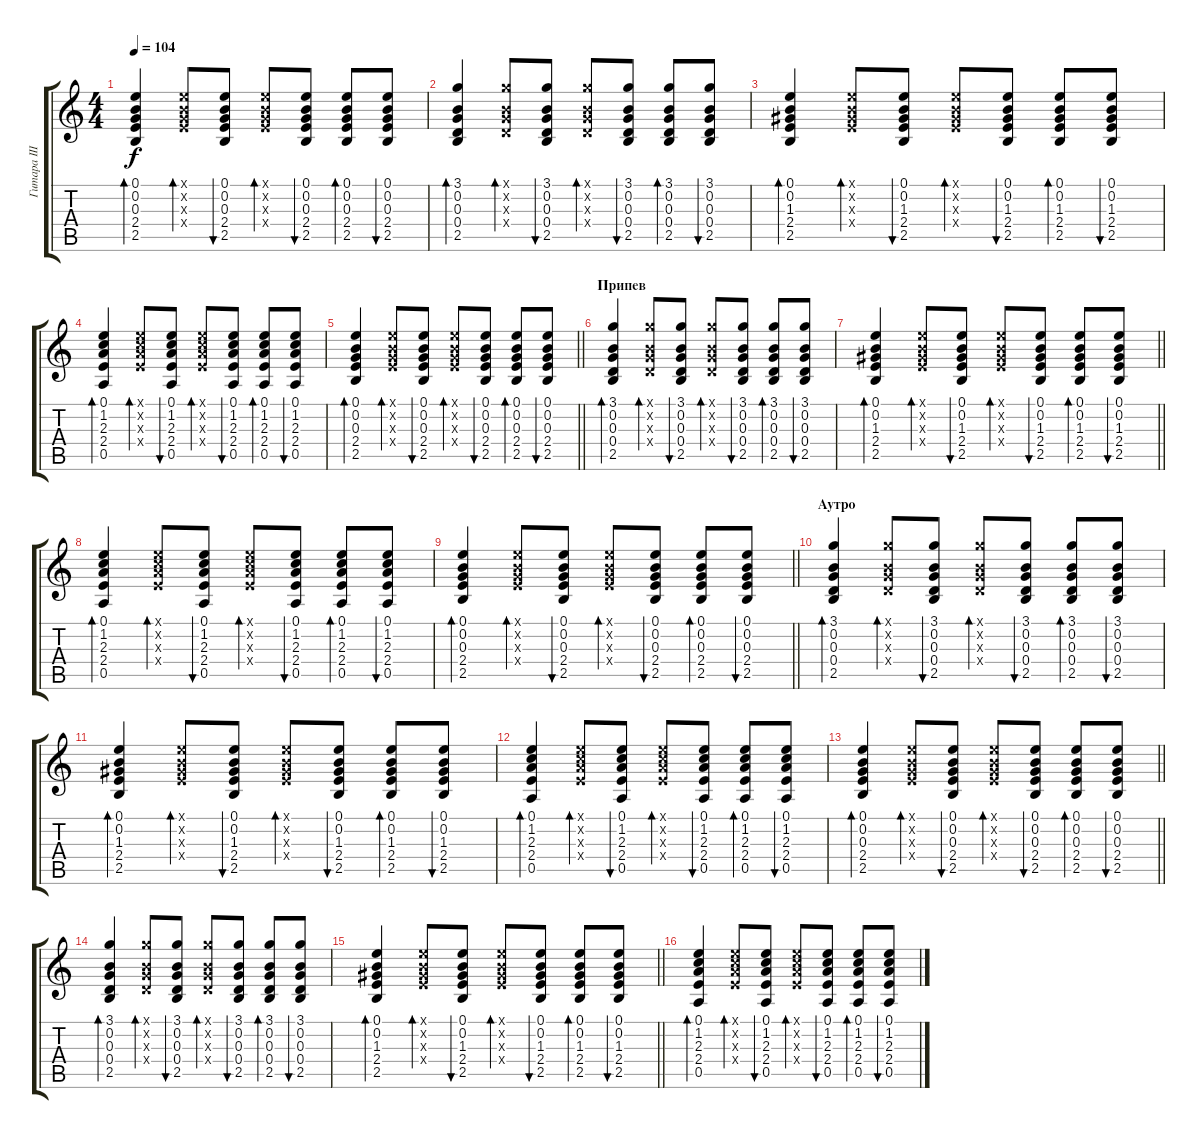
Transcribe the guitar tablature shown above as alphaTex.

\track ("Гитара III" "Гитара III") {instrument electricguitarclean}
\staff {score tabs}
\tuning (E4 B3 G3 D3 A2 E2) {hide}
\ts (4 4)
\tempo 104
\clef g2
\ks c
(0.1 0.2 0.3 2.4 2.5).4{bd 60 dy f} (0.1{x} 0.2{x} 0.3{x} 2.4{x}).8{bd 60} (0.1 0.2 0.3 2.4 2.5).8{bu 60} (0.1{x} 0.2{x} 0.3{x} 2.4{x}).8{bd 60} (0.1 0.2 0.3 2.4 2.5).8{bu 60} (0.1 0.2 0.3 2.4 2.5).8{bd 60} (0.1 0.2 0.3 2.4 2.5).8{bu 60} |
(3.1 0.2 0.3 0.4 2.5).4{bd 60} (3.1{x} 0.2{x} 0.3{x} 0.4{x}).8{bd 60} (3.1 0.2 0.3 0.4 2.5).8{bu 60} (3.1{x} 0.2{x} 0.3{x} 0.4{x}).8{bd 60} (3.1 0.2 0.3 0.4 2.5).8{bu 60} (3.1 0.2 0.3 0.4 2.5).8{bd 60} (3.1 0.2 0.3 0.4 2.5).8{bu 60} |
(0.1 0.2 1.3 2.4 2.5).4{bd 60} (0.1{x} 0.2{x} 1.3{x} 2.4{x}).8{bd 60} (0.1 0.2 1.3 2.4 2.5).8{bu 60} (0.1{x} 0.2{x} 1.3{x} 2.4{x}).8{bd 60} (0.1 0.2 1.3 2.4 2.5).8{bu 60} (0.1 0.2 1.3 2.4 2.5).8{bd 60} (0.1 0.2 1.3 2.4 2.5).8{bu 60} |
(0.1 1.2 2.3 2.4 0.5).4{bd 60} (0.1{x} 1.2{x} 2.3{x} 2.4{x}).8{bd 60} (0.1 1.2 2.3 2.4 0.5).8{bu 60} (0.1{x} 1.2{x} 2.3{x} 2.4{x}).8{bd 60} (0.1 1.2 2.3 2.4 0.5).8{bu 60} (0.1 1.2 2.3 2.4 0.5).8{bd 60} (0.1 1.2 2.3 2.4 0.5).8{bu 60} |
\barLineRight lightlight
(0.1 0.2 0.3 2.4 2.5).4{bd 60} (0.1{x} 0.2{x} 0.3{x} 2.4{x}).8{bd 60} (0.1 0.2 0.3 2.4 2.5).8{bu 60} (0.1{x} 0.2{x} 0.3{x} 2.4{x}).8{bd 60} (0.1 0.2 0.3 2.4 2.5).8{bu 60} (0.1 0.2 0.3 2.4 2.5).8{bd 60} (0.1 0.2 0.3 2.4 2.5).8{bu 60} |
\section ("" "Припев")
(3.1 0.2 0.3 0.4 2.5).4{bd 60} (3.1{x} 0.2{x} 0.3{x} 0.4{x}).8{bd 60} (3.1 0.2 0.3 0.4 2.5).8{bu 60} (3.1{x} 0.2{x} 0.3{x} 0.4{x}).8{bd 60} (3.1 0.2 0.3 0.4 2.5).8{bu 60} (3.1 0.2 0.3 0.4 2.5).8{bd 60} (3.1 0.2 0.3 0.4 2.5).8{bu 60} |
\barLineRight lightlight
(0.1 0.2 1.3 2.4 2.5).4{bd 60} (0.1{x} 0.2{x} 1.3{x} 2.4{x}).8{bd 60} (0.1 0.2 1.3 2.4 2.5).8{bu 60} (0.1{x} 0.2{x} 1.3{x} 2.4{x}).8{bd 60} (0.1 0.2 1.3 2.4 2.5).8{bu 60} (0.1 0.2 1.3 2.4 2.5).8{bd 60} (0.1 0.2 1.3 2.4 2.5).8{bu 60} |
(0.1 1.2 2.3 2.4 0.5).4{bd 60} (0.1{x} 1.2{x} 2.3{x} 2.4{x}).8{bd 60} (0.1 1.2 2.3 2.4 0.5).8{bu 60} (0.1{x} 1.2{x} 2.3{x} 2.4{x}).8{bd 60} (0.1 1.2 2.3 2.4 0.5).8{bu 60} (0.1 1.2 2.3 2.4 0.5).8{bd 60} (0.1 1.2 2.3 2.4 0.5).8{bu 60} |
\barLineRight lightlight
(0.1 0.2 0.3 2.4 2.5).4{bd 60} (0.1{x} 0.2{x} 0.3{x} 2.4{x}).8{bd 60} (0.1 0.2 0.3 2.4 2.5).8{bu 60} (0.1{x} 0.2{x} 0.3{x} 2.4{x}).8{bd 60} (0.1 0.2 0.3 2.4 2.5).8{bu 60} (0.1 0.2 0.3 2.4 2.5).8{bd 60} (0.1 0.2 0.3 2.4 2.5).8{bu 60} |
\section ("" "Аутро")
(3.1 0.2 0.3 0.4 2.5).4{bd 60} (3.1{x} 0.2{x} 0.3{x} 0.4{x}).8{bd 60} (3.1 0.2 0.3 0.4 2.5).8{bu 60} (3.1{x} 0.2{x} 0.3{x} 0.4{x}).8{bd 60} (3.1 0.2 0.3 0.4 2.5).8{bu 60} (3.1 0.2 0.3 0.4 2.5).8{bd 60} (3.1 0.2 0.3 0.4 2.5).8{bu 60} |
(0.1 0.2 1.3 2.4 2.5).4{bd 60} (0.1{x} 0.2{x} 1.3{x} 2.4{x}).8{bd 60} (0.1 0.2 1.3 2.4 2.5).8{bu 60} (0.1{x} 0.2{x} 1.3{x} 2.4{x}).8{bd 60} (0.1 0.2 1.3 2.4 2.5).8{bu 60} (0.1 0.2 1.3 2.4 2.5).8{bd 60} (0.1 0.2 1.3 2.4 2.5).8{bu 60} |
(0.1 1.2 2.3 2.4 0.5).4{bd 60} (0.1{x} 1.2{x} 2.3{x} 2.4{x}).8{bd 60} (0.1 1.2 2.3 2.4 0.5).8{bu 60} (0.1{x} 1.2{x} 2.3{x} 2.4{x}).8{bd 60} (0.1 1.2 2.3 2.4 0.5).8{bu 60} (0.1 1.2 2.3 2.4 0.5).8{bd 60} (0.1 1.2 2.3 2.4 0.5).8{bu 60} |
\barLineRight lightlight
(0.1 0.2 0.3 2.4 2.5).4{bd 60} (0.1{x} 0.2{x} 0.3{x} 2.4{x}).8{bd 60} (0.1 0.2 0.3 2.4 2.5).8{bu 60} (0.1{x} 0.2{x} 0.3{x} 2.4{x}).8{bd 60} (0.1 0.2 0.3 2.4 2.5).8{bu 60} (0.1 0.2 0.3 2.4 2.5).8{bd 60} (0.1 0.2 0.3 2.4 2.5).8{bu 60} |
(3.1 0.2 0.3 0.4 2.5).4{bd 60} (3.1{x} 0.2{x} 0.3{x} 0.4{x}).8{bd 60} (3.1 0.2 0.3 0.4 2.5).8{bu 60} (3.1{x} 0.2{x} 0.3{x} 0.4{x}).8{bd 60} (3.1 0.2 0.3 0.4 2.5).8{bu 60} (3.1 0.2 0.3 0.4 2.5).8{bd 60} (3.1 0.2 0.3 0.4 2.5).8{bu 60} |
\barLineRight lightlight
(0.1 0.2 1.3 2.4 2.5).4{bd 60} (0.1{x} 0.2{x} 1.3{x} 2.4{x}).8{bd 60} (0.1 0.2 1.3 2.4 2.5).8{bu 60} (0.1{x} 0.2{x} 1.3{x} 2.4{x}).8{bd 60} (0.1 0.2 1.3 2.4 2.5).8{bu 60} (0.1 0.2 1.3 2.4 2.5).8{bd 60} (0.1 0.2 1.3 2.4 2.5).8{bu 60} |
(0.1 1.2 2.3 2.4 0.5).4{bd 60} (0.1{x} 1.2{x} 2.3{x} 2.4{x}).8{bd 60} (0.1 1.2 2.3 2.4 0.5).8{bu 60} (0.1{x} 1.2{x} 2.3{x} 2.4{x}).8{bd 60} (0.1 1.2 2.3 2.4 0.5).8{bu 60} (0.1 1.2 2.3 2.4 0.5).8{bd 60} (0.1 1.2 2.3 2.4 0.5).8{bu 60}
